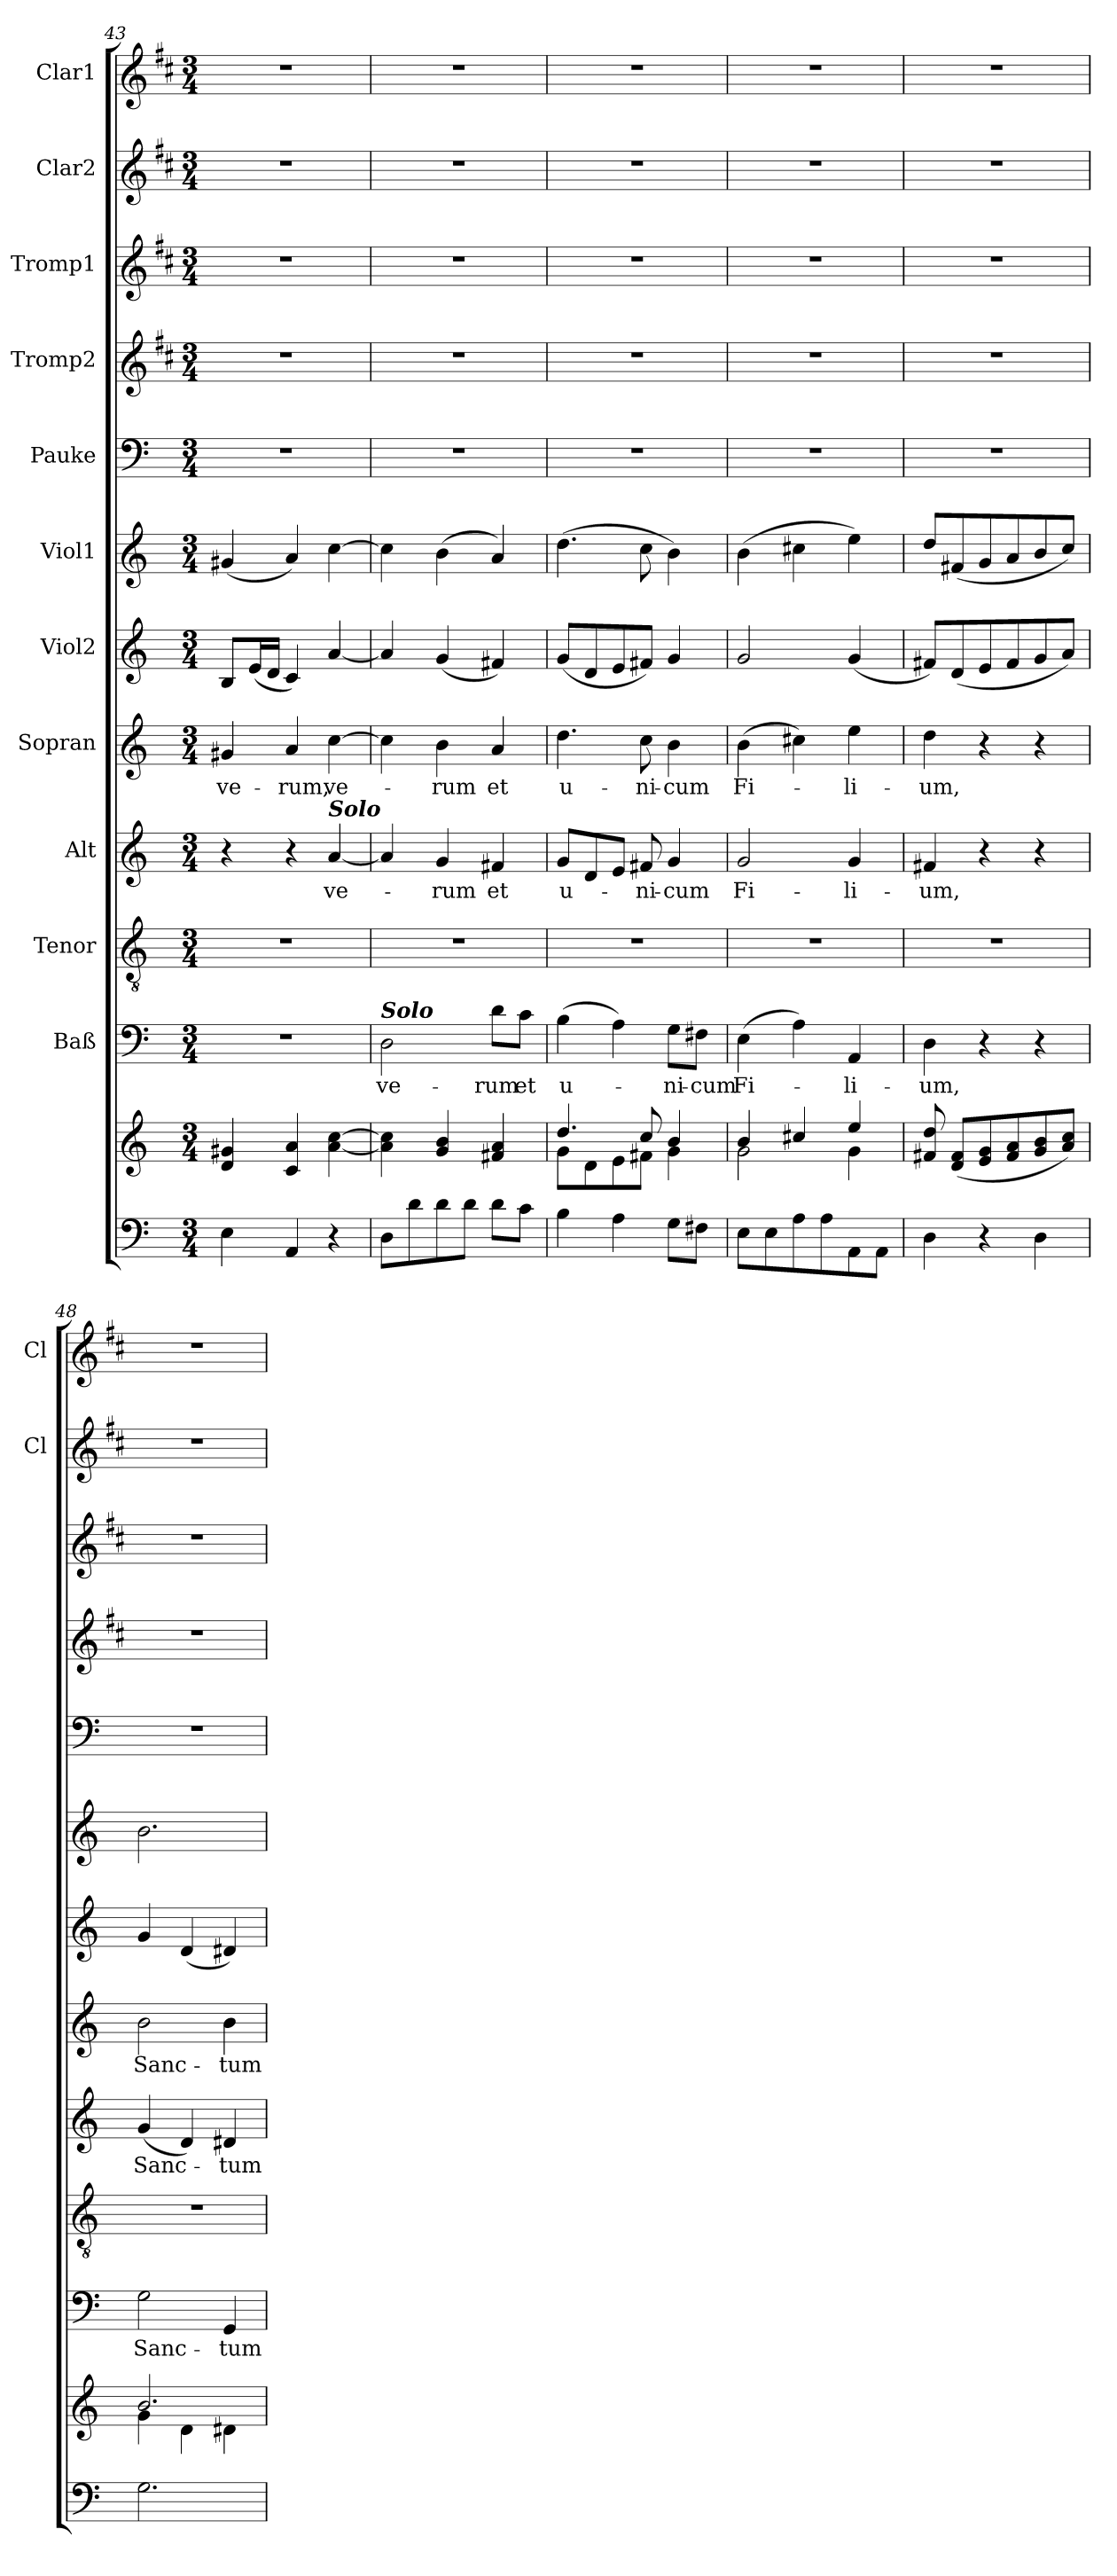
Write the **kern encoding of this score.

**kern	**kern	**kern	**text	**kern	**kern	**text	**kern	**text	**kern	**kern	**kern	**kern	**kern	**kern	**kern
*part12	*part12	*part11	*part11	*part10	*part9	*part9	*part8	*part8	*part7	*part6	*part5	*part4	*part3	*part2	*part1
*staff13	*staff12	*staff11	*staff11	*staff10	*staff9	*staff9	*staff8	*staff8	*staff7	*staff6	*staff5	*staff4	*staff3	*staff2	*staff1
*	*	*I"Baß	*	*I"Tenor	*I"Alt	*	*I"Sopran	*	*I"Viol2	*I"Viol1	*I"Pauke	*I"Tromp2	*I"Tromp1	*I"Clar2	*I"Clar1
*	*	*	*	*	*	*	*	*	*	*	*	*	*	*I'Cl	*I'Cl
!!LO:PB:g=z
*clefF4	*clefG2	*clefF4	*	*clefGv2	*clefG2	*	*clefG2	*	*clefG2	*clefG2	*clefF4	*clefG2	*clefG2	*clefG2	*clefG2
*	*	*	*	*	*	*	*	*	*	*	*	*ITrd1c2	*ITrd1c2	*ITrd1c2	*ITrd1c2
*k[]	*k[]	*k[]	*	*k[]	*k[]	*	*k[]	*	*k[]	*k[]	*k[]	*k[]	*k[]	*k[]	*k[]
*C:	*C:	*C:	*	*C:	*C:	*	*C:	*	*C:	*C:	*C:	*C:	*C:	*C:	*C:
*M3/4	*M3/4	*M3/4	*	*M3/4	*M3/4	*	*M3/4	*	*M3/4	*M3/4	*M3/4	*M3/4	*M3/4	*M3/4	*M3/4
=43	=43	=43	=43	=43	=43	=43	=43	=43	=43	=43	=43	=43	=43	=43	=43
!	!	!	!	!	!	!	!	!LO:LY:b	!	!	!	!	!	!	!
4E\	4d/ 4g#X/	2.r	.	2.r	4r	.	4g#X/	ve-	8B/L	(<4g#X/	2.r	2.r	2.r	2.r	2.r
.	.	.	.	.	.	.	.	.	(<16e/L	.	.	.	.	.	.
.	.	.	.	.	.	.	.	.	16d/JJ	.	.	.	.	.	.
!	!	!	!	!	!	!	!	!LO:LY:b	!	!	!	!	!	!	!
4AA/	4c/ 4a/	.	.	.	4r	.	4a/	-rum,	4c/)	4a/)	.	.	.	.	.
!	!	!	!	!	!LO:TX:a:Bi:t=Solo	!	!	!	!	!	!	!	!	!	!
!	!	!	!	!	!	!LO:LY:b	!	!LO:LY:b	!	!	!	!	!	!	!
4r	[4a\ [4cc\	.	.	.	[4a/	ve-	[4cc\	ve-	[4a/	[4cc\	.	.	.	.	.
=44	=44	=44	=44	=44	=44	=44	=44	=44	=44	=44	=44	=44	=44	=44	=44
!	!	!LO:TX:a:Bi:t=Solo	!	!	!	!	!	!	!	!	!	!	!	!	!
!	!	!	!LO:LY:b	!	!	!	!	!	!	!	!	!	!	!	!
8D\L	4a\] 4cc\]	2D\	ve-	2.r	4a/]	.	4cc\]	.	4a/]	4cc\]	2.r	2.r	2.r	2.r	2.r
8d\	.	.	.	.	.	.	.	.	.	.	.	.	.	.	.
!	!	!	!	!	!	!LO:LY:b	!	!LO:LY:b	!	!	!	!	!	!	!
8d\	4g/ 4b/	.	.	.	4g/	-rum	4b\	-rum	(<4g/	(>4b\	.	.	.	.	.
8d\J	.	.	.	.	.	.	.	.	.	.	.	.	.	.	.
!	!	!	!LO:LY:b	!	!	!LO:LY:b	!	!LO:LY:b	!	!	!	!	!	!	!
8d\L	4f#X/ 4a/	8d\L	-rum	.	4f#X/	et	4a/	et	4f#X/)	4a/)	.	.	.	.	.
!	!	!	!LO:LY:b	!	!	!	!	!	!	!	!	!	!	!	!
8c\J	.	8c\J	et	.	.	.	.	.	.	.	.	.	.	.	.
=45	=45	=45	=45	=45	=45	=45	=45	=45	=45	=45	=45	=45	=45	=45	=45
*	*^	*	*	*	*	*	*	*	*	*	*	*	*	*	*
!	!	!	!	!LO:LY:b	!	!	!LO:LY:b	!	!LO:LY:b	!	!	!	!	!	!	!
4B\	8g\L	4.dd/	(>4B\	u-	2.r	8g/L	u-	4.dd\	u-	(<8g/L	(>4.dd\	2.r	2.r	2.r	2.r	2.r
.	8d\	.	.	.	.	8d/	.	.	.	8d/	.	.	.	.	.	.
4A\	8e\	.	4A\)	.	.	8e/J	.	.	.	8e/	.	.	.	.	.	.
!	!	!	!	!	!	!	!LO:LY:b	!	!LO:LY:b	!	!	!	!	!	!	!
.	8f#X\J	8cc/	.	.	.	8f#X/	-ni-	8cc\	-ni-	8f#X/J)	8cc\	.	.	.	.	.
!	!	!	!	!LO:LY:b	!	!	!LO:LY:b	!	!LO:LY:b	!	!	!	!	!	!	!
8G\L	4g\	4b/	8G\L	-ni-	.	4g/	-cum	4b\	-cum	4g/	4b\)	.	.	.	.	.
!	!	!	!	!LO:LY:b	!	!	!	!	!	!	!	!	!	!	!	!
8F#X\J	.	.	8F#X\J	-cum	.	.	.	.	.	.	.	.	.	.	.	.
=46	=46	=46	=46	=46	=46	=46	=46	=46	=46	=46	=46	=46	=46	=46	=46	=46
!	!	!	!	!LO:LY:b	!	!	!LO:LY:b	!	!LO:LY:b	!	!	!	!	!	!	!
8E\L	2g\	4b/	(>4E\	Fi-	2.r	2g/	Fi-	(>4b\	Fi-	2g/	(>4b\	2.r	2.r	2.r	2.r	2.r
8E\	.	.	.	.	.	.	.	.	.	.	.	.	.	.	.	.
8A\	.	4cc#X/	4A\)	.	.	.	.	4cc#X\)	.	.	4cc#X\	.	.	.	.	.
8A\	.	.	.	.	.	.	.	.	.	.	.	.	.	.	.	.
!	!	!	!	!LO:LY:b	!	!	!LO:LY:b	!	!LO:LY:b	!	!	!	!	!	!	!
8AA\	4g\	4ee/	4AA/	-li-	.	4g/	-li-	4ee\	-li-	(<4g/	4ee\)	.	.	.	.	.
8AA\J	.	.	.	.	.	.	.	.	.	.	.	.	.	.	.	.
*	*v	*v	*	*	*	*	*	*	*	*	*	*	*	*	*	*
=47	=47	=47	=47	=47	=47	=47	=47	=47	=47	=47	=47	=47	=47	=47	=47
!	!	!	!LO:LY:b	!	!	!LO:LY:b	!	!LO:LY:b	!	!	!	!	!	!	!
4D\	8f#X/ 8dd/	4D\	-um,	2.r	4f#X/	-um,	4dd\	-um,	8f#X/L)	8dd/L	2.r	2.r	2.r	2.r	2.r
.	(<8d/ 8f#/L	.	.	.	.	.	.	.	(<8d/	(<8f#X/	.	.	.	.	.
4r	8e/ 8g/	4r	.	.	4r	.	4r	.	8e/	8g/	.	.	.	.	.
.	8f#/ 8a/	.	.	.	.	.	.	.	8f#/	8a/	.	.	.	.	.
4D\	8g/ 8b/	4r	.	.	4r	.	4r	.	8g/	8b/	.	.	.	.	.
.	8a/ 8cc/J)	.	.	.	.	.	.	.	8a/J)	8cc/J)	.	.	.	.	.
!!LO:PB:g=z
=48	=48	=48	=48	=48	=48	=48	=48	=48	=48	=48	=48	=48	=48	=48	=48
*	*^	*	*	*	*	*	*	*	*	*	*	*	*	*	*
!	!	!	!	!LO:LY:b	!	!	!LO:LY:b	!	!LO:LY:b	!	!	!	!	!	!	!
2.G\	4g\	2.b/	2G\	Sanc-	2.r	(4g/	Sanc-	2b\	Sanc-	4g/	2.b\	2.r	2.r	2.r	2.r	2.r
.	4d\	.	.	.	.	4d/)	.	.	.	(<4d/	.	.	.	.	.	.
!	!	!	!	!LO:LY:b	!	!	!LO:LY:b	!	!LO:LY:b	!	!	!	!	!	!	!
.	4d#X\	.	4GG/	-tum	.	4d#X/	-tum	4b\	-tum	4d#X/)	.	.	.	.	.	.
*	*v	*v	*	*	*	*	*	*	*	*	*	*	*	*	*	*
=	=	=	=	=	=	=	=	=	=	=	=	=	=	=	=
*-	*-	*-	*-	*-	*-	*-	*-	*-	*-	*-	*-	*-	*-	*-	*-
